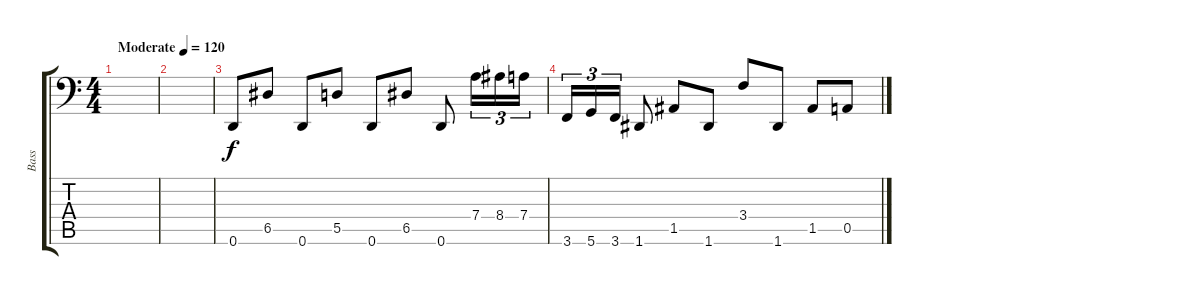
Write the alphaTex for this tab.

\track ("Bass" "Bass") {instrument electricbasspick}
\staff {score tabs}
\tuning (E3 B2 G2 D2 A1 D1) {hide}
\ts (4 4)
\tempo (120 "Moderate")
\clef f4
\ks c
|
|
0.6.8 6.5.8 0.6.8 5.5.8 0.6.8 6.5.8 0.6.8 7.4.16{tu (3 2)} 8.4.16{tu (3 2)} 7.4.16{tu (3 2)} |
3.6.16{tu (3 2)} 5.6.16{tu (3 2)} 3.6.16{tu (3 2)} 1.6.8 1.5.8 1.6.8 3.4.8 1.6.8 1.5.8 0.5.8
